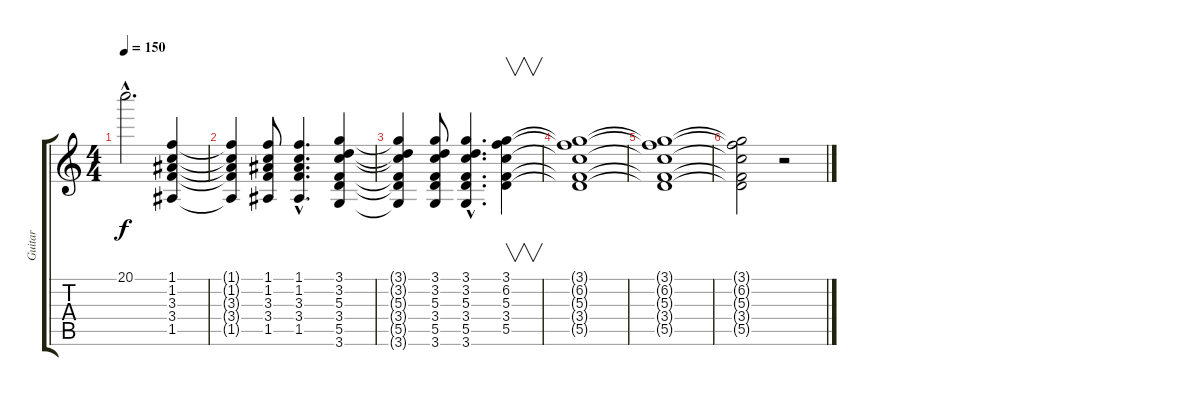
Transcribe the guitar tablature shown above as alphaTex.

\track ("Guitar" "Guitar") {instrument distortionguitar}
\staff {score tabs}
\tuning (E4 B3 G3 D3 A2 E2) {hide}
\ts (4 4)
\tempo 150
\clef g2
\ks c
20.1{hac t}.2{d dy f} (1.1 1.2 3.3 3.4 1.5).4 |
(1.1{t} 1.2{t} 3.3{t} 3.4{t} 1.5{t}).4 (1.1 1.2 3.3 3.4 1.5).8 (1.1{hac} 1.2{hac} 3.3{hac} 3.4{hac} 1.5{hac}).4{d} (3.1 3.2 5.3 3.4 5.5 3.6).4 |
(3.1{t} 3.2{t} 5.3{t} 3.4{t} 5.5{t} 3.6{t}).4 (3.1 3.2 5.3 3.4 5.5 3.6).8 (3.1{hac} 3.2{hac} 5.3{hac} 3.4{hac} 5.5{hac} 3.6{hac}).4{d} (3.1 6.2 5.3 3.4 5.5).4{v} |
(3.1{t} 6.2{t} 5.3{t} 3.4{t} 5.5{t}).1 |
(3.1{t} 6.2{t} 5.3{t} 3.4{t} 5.5{t}).1 |
(3.1{t} 6.2{t} 5.3{t} 3.4{t} 5.5{t}).2 r.2
